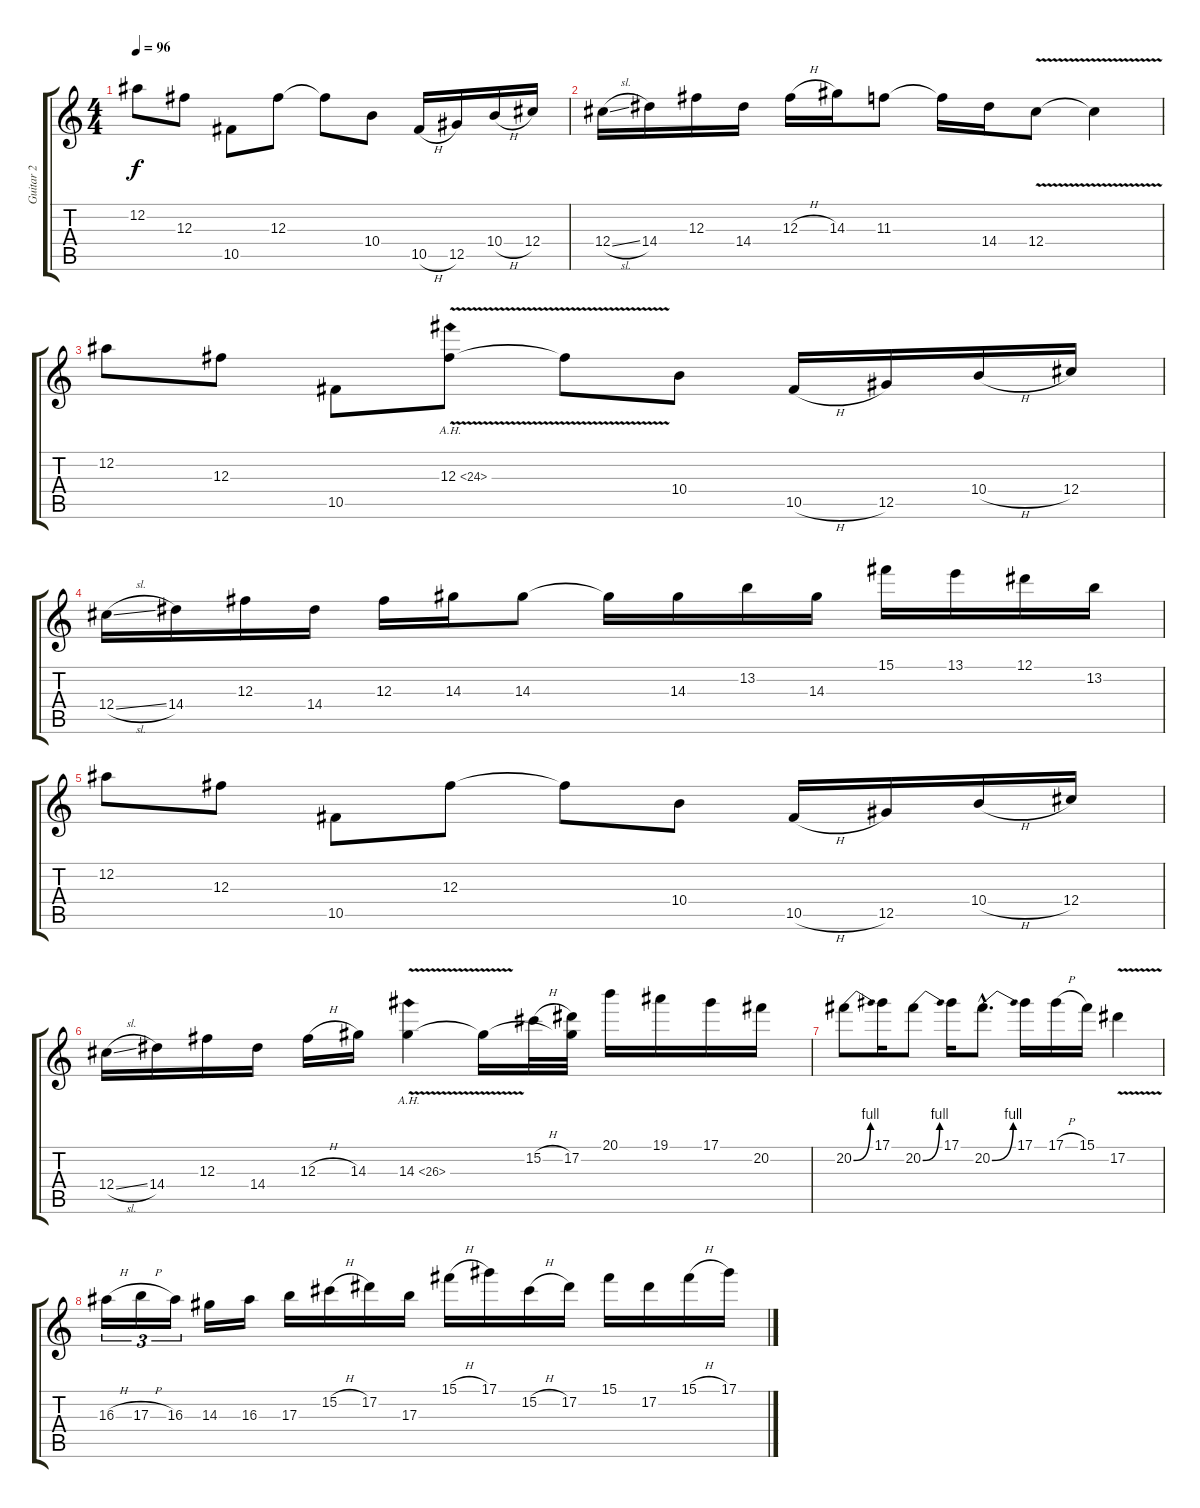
\track ("Guitar 2" "Guitar 2") {instrument distortionguitar}
\staff {score tabs}
\tuning (Eb4 Bb3 Gb3 Db3 Ab2 Eb2) {hide}
\ts (4 4)
\tempo 96
\clef g2
\ks c
12.2.8{dy f instrument distortionguitar} 12.3.8 10.5.8 12.3.8 12.3{t}.8 10.4.8 10.5{h}.16 12.5.16 10.4{h}.16 12.4.16 |
12.4{sl}.16 14.4.16 12.3.16 14.4.16 12.3{h}.16 14.3.16 11.3.8 11.3{t}.16 14.4.16 12.4{v}.8 12.4{t}.4 |
12.2.8 12.3.8 10.5.8 12.3{ah 12 v}.8 12.3{t}.8 10.4.8 10.5{h}.16 12.5.16 10.4{h}.16 12.4.16 |
12.4{sl}.16 14.4.16 12.3.16 14.4.16 12.3.16 14.3.16 14.3.8 14.3{t}.16 14.3.16 13.2.16 14.3.16 15.1.16 13.1.16 12.1.16 13.2.16 |
12.2.8 12.3.8 10.5.8 12.3.8 12.3{t}.8 10.4.8 10.5{h}.16 12.5.16 10.4{h}.16 12.4.16 |
12.4{sl}.16 14.4.16 12.3.16 14.4.16 12.3{h}.16 14.3.16 14.3{ah 12 v}.4 14.3{t}.16 15.2{h}.32 (17.2 14.3{t}).32 20.1.16 19.1.16 17.1.16 20.2.16 |
20.2{be (bend 0 0 60 4)}.8 17.1.16 20.2{be (bend 0 0 60 4)}.8 17.1.16 20.2{be (bend 0 0 60 4) hac}.8{d} 17.1.16 17.1{h}.16 15.1.16 17.2{v}.4 |
16.3{h}.16{tu (3 2)} 17.3{h}.16{tu (3 2)} 16.3.16{tu (3 2)} 14.3.16 16.3.16 17.3.16 15.2{h}.16 17.2.16 17.3.16 15.1{h}.16 17.1.16 15.2{h}.16 17.2.16 15.1.16 17.2.16 15.1{h}.16 17.1.16
